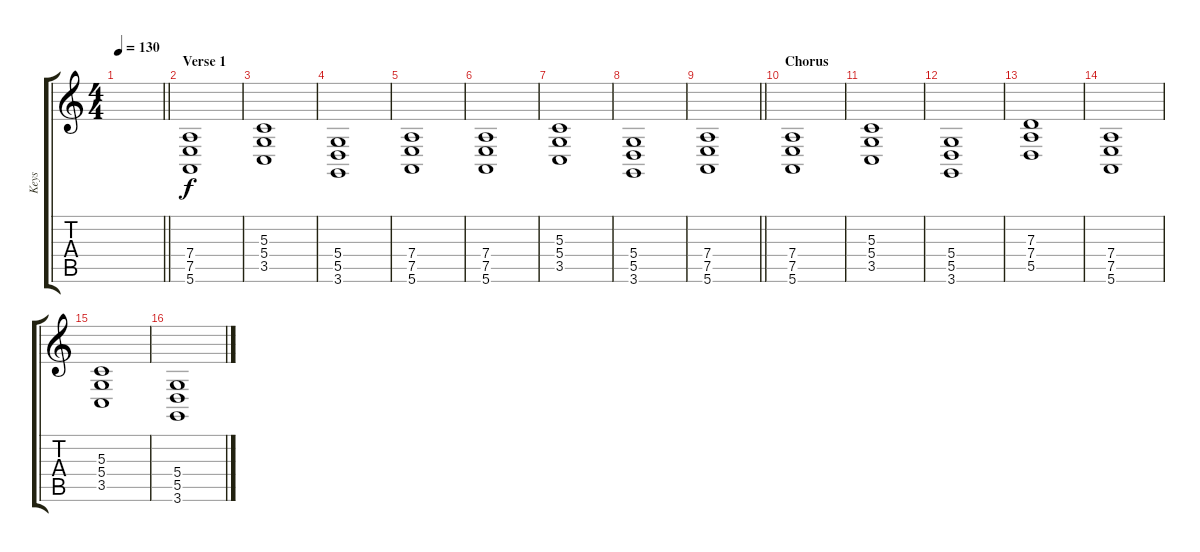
\track ("Keys" "Keys") {instrument stringensemble1}
\staff {score tabs}
\tuning (E4 B3 G3 D3 A2 E2) {hide}
\ts (4 4)
\tempo 130
\clef g2
\barLineRight lightlight
\ks c
|
\section ("" "Verse 1")
(7.4 7.5 5.6).1 |
(5.3 5.4 3.5).1 |
(5.4 5.5 3.6).1 |
(7.4 7.5 5.6).1 |
(7.4 7.5 5.6).1 |
(5.3 5.4 3.5).1 |
(5.4 5.5 3.6).1 |
\barLineRight lightlight
(7.4 7.5 5.6).1 |
\section ("" "Chorus")
(7.4 7.5 5.6).1 |
(5.3 5.4 3.5).1 |
(5.4 5.5 3.6).1 |
(7.3 7.4 5.5).1 |
(7.4 7.5 5.6).1 |
(5.3 5.4 3.5).1 |
(5.4 5.5 3.6).1
